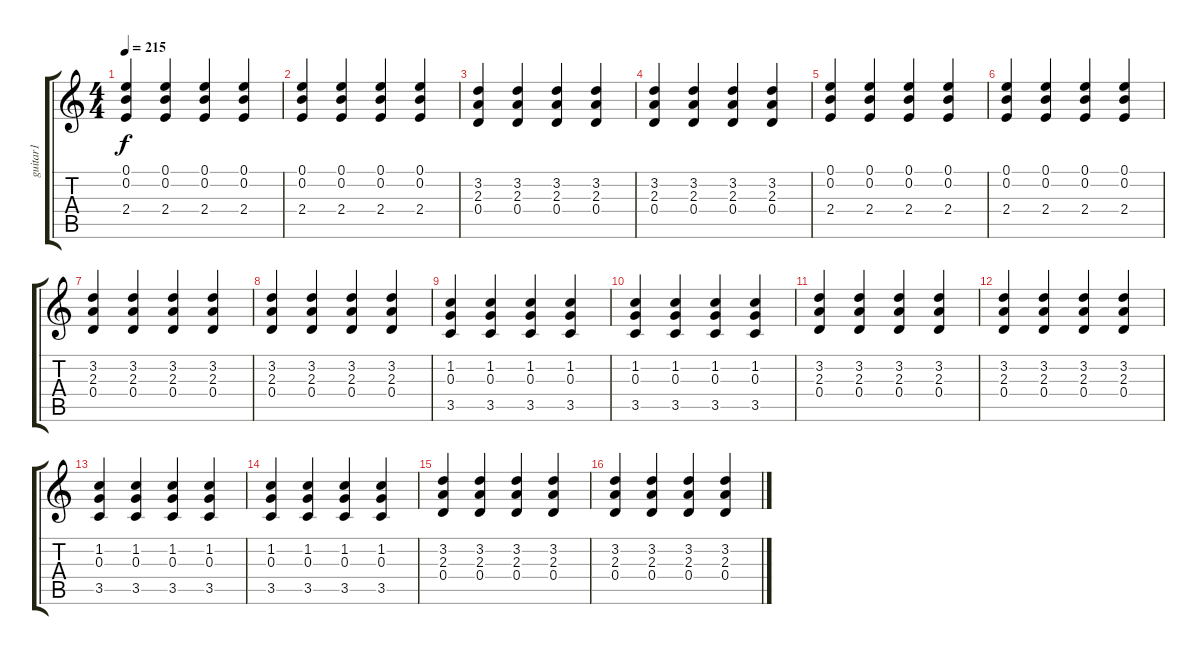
\track ("guitar1" "guitar1") {instrument distortionguitar}
\staff {score tabs}
\tuning (E4 B3 G3 D3 A2 E2) {hide}
\ts (4 4)
\tempo 215
\clef g2
\ks c
(0.1 0.2 2.4).4{dy f} (0.1 0.2 2.4).4 (0.1 0.2 2.4).4 (0.1 0.2 2.4).4 |
(0.1 0.2 2.4).4 (0.1 0.2 2.4).4 (0.1 0.2 2.4).4 (0.1 0.2 2.4).4 |
(3.2 2.3 0.4).4 (3.2 2.3 0.4).4 (3.2 2.3 0.4).4 (3.2 2.3 0.4).4 |
(3.2 2.3 0.4).4 (3.2 2.3 0.4).4 (3.2 2.3 0.4).4 (3.2 2.3 0.4).4 |
(0.1 0.2 2.4).4 (0.1 0.2 2.4).4 (0.1 0.2 2.4).4 (0.1 0.2 2.4).4 |
(0.1 0.2 2.4).4 (0.1 0.2 2.4).4 (0.1 0.2 2.4).4 (0.1 0.2 2.4).4 |
(3.2 2.3 0.4).4 (3.2 2.3 0.4).4 (3.2 2.3 0.4).4 (3.2 2.3 0.4).4 |
(3.2 2.3 0.4).4 (3.2 2.3 0.4).4 (3.2 2.3 0.4).4 (3.2 2.3 0.4).4 |
(1.2 0.3 3.5).4 (1.2 0.3 3.5).4 (1.2 0.3 3.5).4 (1.2 0.3 3.5).4 |
(1.2 0.3 3.5).4 (1.2 0.3 3.5).4 (1.2 0.3 3.5).4 (1.2 0.3 3.5).4 |
(3.2 2.3 0.4).4 (3.2 2.3 0.4).4 (3.2 2.3 0.4).4 (3.2 2.3 0.4).4 |
(3.2 2.3 0.4).4 (3.2 2.3 0.4).4 (3.2 2.3 0.4).4 (3.2 2.3 0.4).4 |
(1.2 0.3 3.5).4 (1.2 0.3 3.5).4 (1.2 0.3 3.5).4 (1.2 0.3 3.5).4 |
(1.2 0.3 3.5).4 (1.2 0.3 3.5).4 (1.2 0.3 3.5).4 (1.2 0.3 3.5).4 |
(3.2 2.3 0.4).4 (3.2 2.3 0.4).4 (3.2 2.3 0.4).4 (3.2 2.3 0.4).4 |
(3.2 2.3 0.4).4 (3.2 2.3 0.4).4 (3.2 2.3 0.4).4 (3.2 2.3 0.4).4
